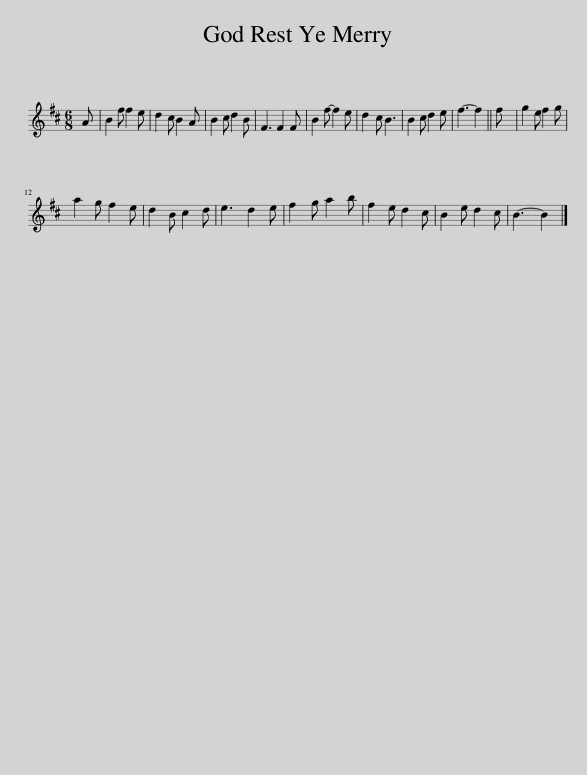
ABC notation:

X:1
L:1/8
M:6/8
I:linebreak $
K:Bmin
V:1 treble
V:1
 A | B2 f f2 e | d2 c B2 A | B2 c d2 B | F3 F2 F | %5
 B2 f- f2 e | d2 c B3 | B2 c d2 e | f3- f2 || f | %10
 g2 e f2 g |$ a2 g f2 e | d2 B c2 d | e3 d2 e | f2 g a2 b | %15
 f2 e d2 c | B2 e d2 c | B3- B2 |] %18
